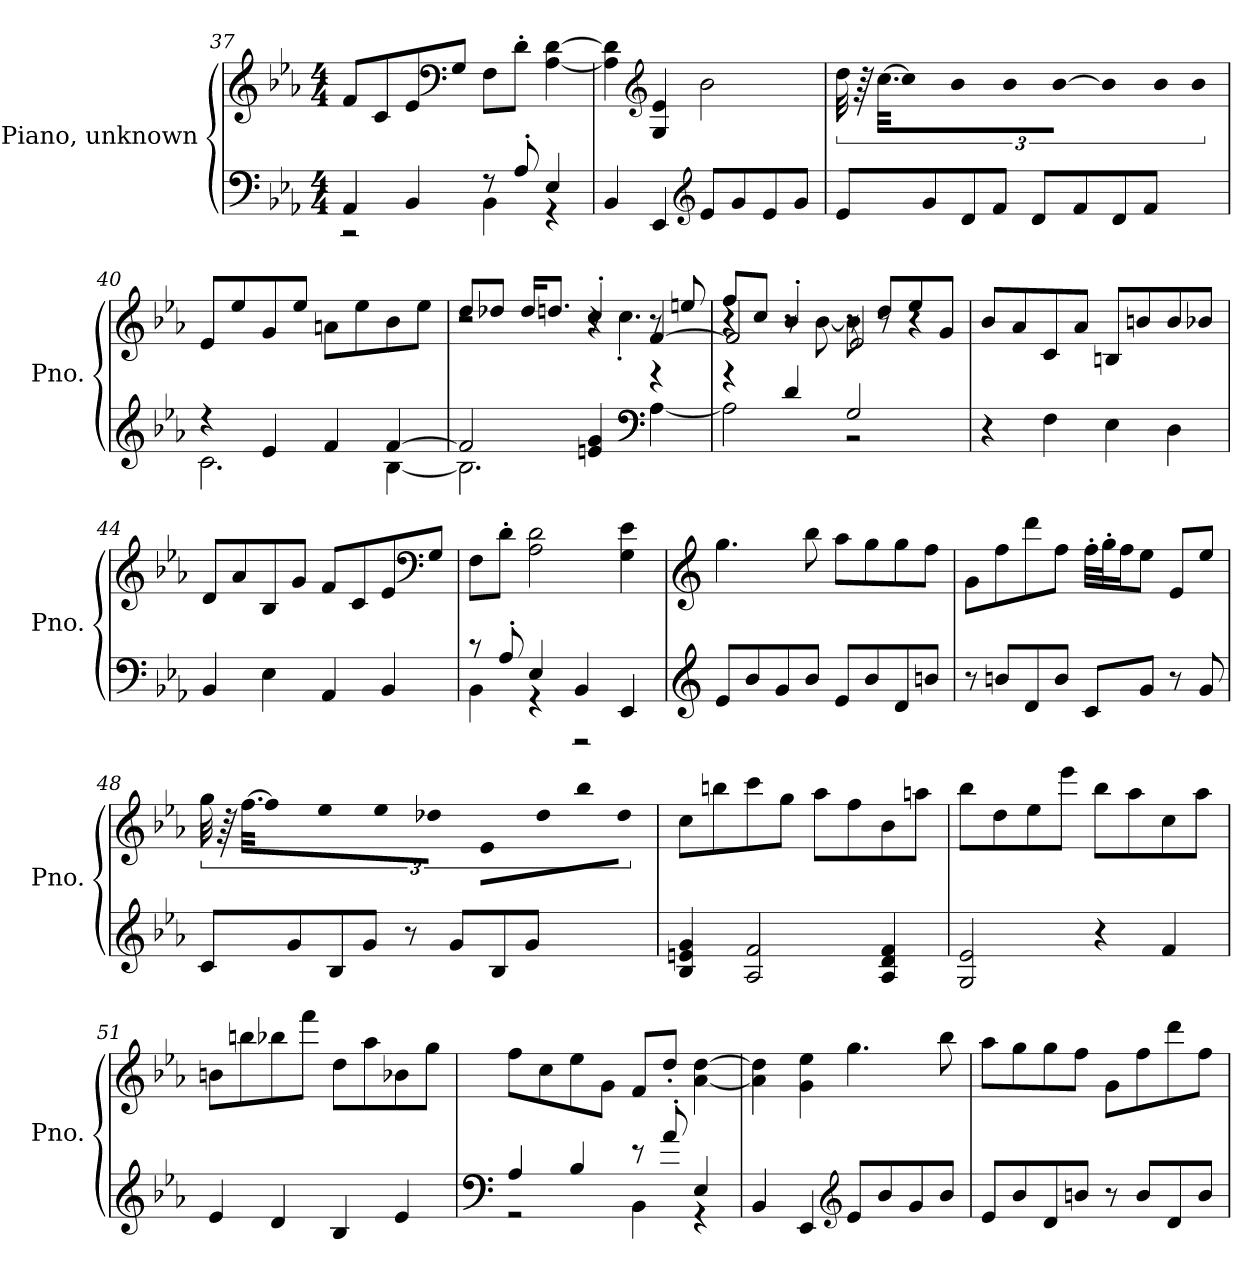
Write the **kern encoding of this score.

**kern	**kern
*part1	*part1
*staff2	*staff1
*I"Piano, unknown	*
*I'Pno.	*
!!LO:LB:g=z
*clefF4	*clefG2
*k[b-e-a-]	*k[b-e-a-]
*M4/4	*M4/4
=37	=37
*^	*
4AA-/	2r	8f/L
.	.	8c/
4BB-/	.	8e-/
*	*	*clefF4
.	.	8G/J
8r	4BB-\	8F\L
8A-'/	.	8d'\J
4E-/	4r	[4A-\ [4d\
*v	*v	*
=38	=38
4BB-/	4A-\] 4d\]
*	*clefG2
4EE-/	4G/ 4e-/
*clefG2	*
8e-/L	2b-\
8g/	.
8e-/	.
8g/J	.
=39	=39
8e-/L	48dd\
.	96r
.	[48.cc\KLL
.	16cc\J]
8g/	8b-\
8d/	8b-\
8f/J	[8b-\J
8d/L	8b-\]
8f/	4b-\
8d/	.
8f/J	8b-\
=40	=40
*^	*
4r	2.c\	8e-/L
.	.	8ee-/
4e-/	.	8g/
.	.	8ee-/J
4f/	.	8an\L
.	.	8ee-\
[4f/	[4B-\	8b-\
.	.	8ee-\J
!!LO:LB:g=z
=41	=41	=41
*	*	*^
*	*	*	*^
2f/]	2.B-\]	8dd/L	2r	2r
.	.	8dd-X/J	.	.
.	.	16dd-/KL	.	.
.	.	8.ddn/J	.	.
4en/ 4g/	.	4cc'/	8r	4r
.	.	.	4.cc'\	.
*clefF4	*	*	*	*
4r	[4A-\	8r	.	[4f/
.	.	8een/	.	.
=42	=42	=42	=42	=42
4r	2A-\]	8ff/L	4r	2f/]
.	.	8cc/J	.	.
4d/	.	4b-'/	8r	.
.	.	.	[8b-\	.
2G/	2r	8r	8b-\]	2e-/
.	.	8dd/L	8r	.
.	.	8ee-/	4r	.
.	.	8g/J	.	.
*v	*v	*	*	*
*	*v	*v	*v
=43	=43
4r	8b-/L
.	8a-/
4F\	8c/
.	8a-/J
4E-\	8Bn/L
.	8bn/
4D\	8b/
.	8b-X/J
=44	=44
4BB-/	8d/L
.	8a-/
4E-\	8B-/
.	8g/J
4AA-/	8f/L
.	8c/
4BB-/	8e-/
*	*clefF4
.	8G/J
!!LO:LB:g=z
=45	=45
*^	*
8r	4BB-\	8F\L
8A-'/	.	8d'\J
4E-/	4r	2A-\ 2d\
4BB-/	2r	.
4EE-/	.	4G\ 4e-\
*v	*v	*
=46	=46
*clefG2	*clefG2
8e-/L	4.gg\
8b-/	.
8g/	.
8b-/J	8bb-\
8e-/L	8aa-\L
8b-/	8gg\
8d/	8gg\
8bn/J	8ff\J
=47	=47
8r	8g\L
8bn/L	8ff\
8d/	8ddd\
8b/J	8ff\J
8c/L	32ff'\LLL
.	32gg'\J
.	16ff\J
8g/J	8ee-\J
8r	8e-/L
8g/	8ee-/J
=48	=48
8c/L	48gg\
.	96r
.	[48.ff\KLL
.	16ff\J]
8g/	8ee-\
8B-/	8ee-\
8g/J	8dd-X\J
8r	8e-\L
8g/L	8dd-\
8B-/	8bb-\
8g/J	8dd-\J
!!LO:LB:g=z
=49	=49
4B-/ 4en/ 4g/	8cc\L
.	8bbn\
2A-/ 2f/	8ccc\
.	8gg\J
.	8aa-\L
.	8ff\
4A-/ 4d/ 4f/	8b-\
.	8aan\J
=50	=50
2G/ 2e-/	8bb-\L
.	8dd\
.	8ee-\
.	8eee-\J
4r	8bb-\L
.	8aa-\
4f/	8cc\
.	8aa-\J
=51	=51
4e-/	8bn\L
.	8bbn\
4d/	8bb-X\
.	8fff\J
4B-/	8dd\L
.	8aa-\
4e-/	8b-X\
.	8gg\J
=52	=52
*clefF4	*
*^	*
4A-/	2r	8ff\L
.	.	8cc\
4B-/	.	8ee-\
.	.	8g\J
8r	4BB-\	8f/L
8a-'/	.	8dd'/J
4E-/	4r	[4a-\ [4dd\
*v	*v	*
!!LO:PB:g=z
=53	=53
4BB-/	4a-\] 4dd\]
4EE-/	4g\ 4ee-\
*clefG2	*
8e-/L	4.gg\
8b-/	.
8g/	.
8b-/J	8bb-\
=54	=54
8e-/L	8aa-\L
8b-/	8gg\
8d/	8gg\
8bn/J	8ff\J
8r	8g\L
8b/L	8ff\
8d/	8ddd\
8b/J	8ff\J
=	=
*-	*-
